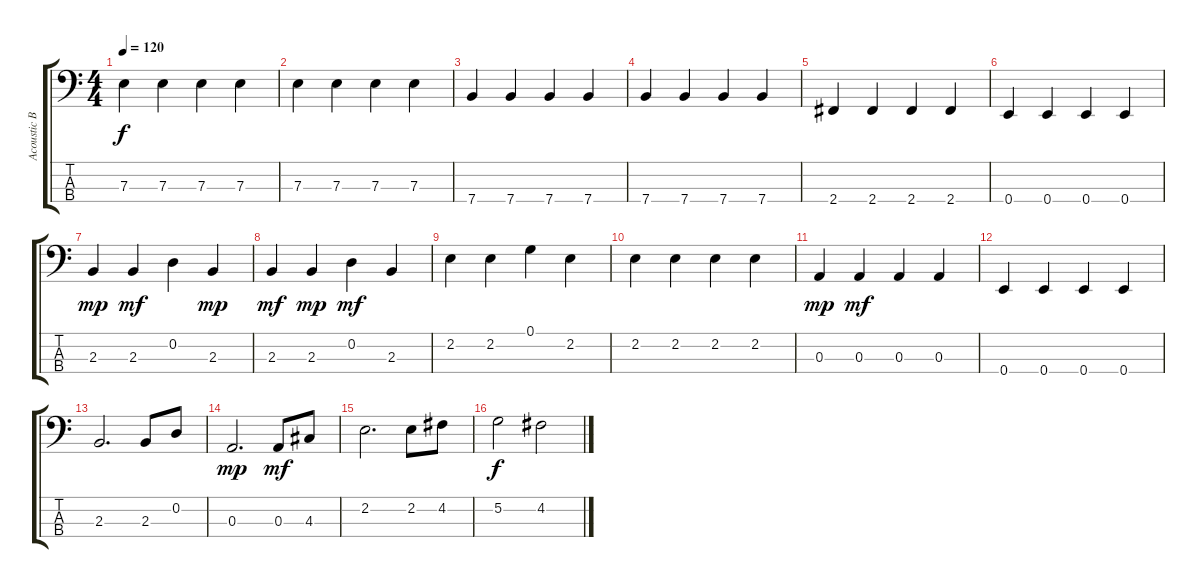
\track ("Acoustic Bass" "Acoustic B") {instrument acousticbass}
\staff {score tabs}
\tuning (G2 D2 A1 E1) {hide}
\ts (4 4)
\tempo 120
\clef f4
\ks c
7.3.4{dy f} 7.3.4 7.3.4 7.3.4 |
7.3.4 7.3.4 7.3.4 7.3.4 |
7.4.4 7.4.4 7.4.4 7.4.4 |
7.4.4 7.4.4 7.4.4 7.4.4 |
2.4.4 2.4.4 2.4.4 2.4.4 |
0.4.4 0.4.4 0.4.4 0.4.4 |
2.3.4{dy mp} 2.3.4{dy mf} 0.2.4 2.3.4{dy mp} |
2.3.4{dy mf} 2.3.4{dy mp} 0.2.4{dy mf} 2.3.4 |
2.2.4 2.2.4 0.1.4 2.2.4 |
2.2.4 2.2.4 2.2.4 2.2.4 |
0.3.4{dy mp} 0.3.4{dy mf} 0.3.4 0.3.4 |
0.4.4 0.4.4 0.4.4 0.4.4 |
2.3.2{d} 2.3.8 0.2.8 |
0.3.2{d dy mp} 0.3.8{dy mf} 4.3.8 |
2.2.2{d} 2.2.8 4.2.8 |
5.2.2{dy f} 4.2.2
